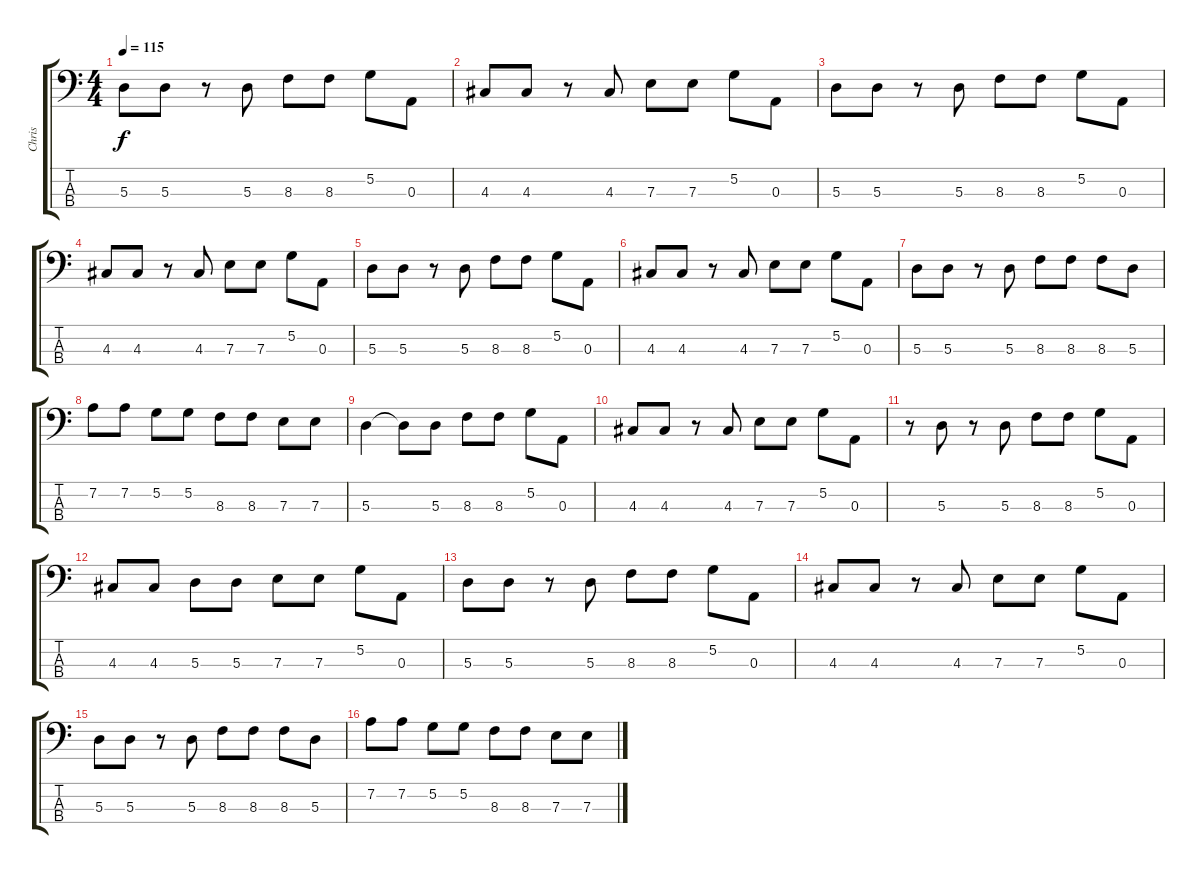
\track ("Chris" "Chris") {instrument electricbassfinger}
\staff {score tabs}
\tuning (G2 D2 A1 E1) {hide}
\ts (4 4)
\tempo 115
\clef f4
\ks c
5.3.8{dy f} 5.3.8 r.8 5.3.8 8.3.8 8.3.8 5.2.8 0.3.8 |
4.3.8 4.3.8 r.8 4.3.8 7.3.8 7.3.8 5.2.8 0.3.8 |
5.3.8 5.3.8 r.8 5.3.8 8.3.8 8.3.8 5.2.8 0.3.8 |
4.3.8 4.3.8 r.8 4.3.8 7.3.8 7.3.8 5.2.8 0.3.8 |
5.3.8 5.3.8 r.8 5.3.8 8.3.8 8.3.8 5.2.8 0.3.8 |
4.3.8 4.3.8 r.8 4.3.8 7.3.8 7.3.8 5.2.8 0.3.8 |
5.3.8 5.3.8 r.8 5.3.8 8.3.8 8.3.8 8.3.8 5.3.8 |
7.2.8 7.2.8 5.2.8 5.2.8 8.3.8 8.3.8 7.3.8 7.3.8 |
5.3.4 5.3{t}.8 5.3.8 8.3.8 8.3.8 5.2.8 0.3.8 |
4.3.8 4.3.8 r.8 4.3.8 7.3.8 7.3.8 5.2.8 0.3.8 |
r.8 5.3.8 r.8 5.3.8 8.3.8 8.3.8 5.2.8 0.3.8 |
4.3.8 4.3.8 5.3.8 5.3.8 7.3.8 7.3.8 5.2.8 0.3.8 |
5.3.8 5.3.8 r.8 5.3.8 8.3.8 8.3.8 5.2.8 0.3.8 |
4.3.8 4.3.8 r.8 4.3.8 7.3.8 7.3.8 5.2.8 0.3.8 |
5.3.8 5.3.8 r.8 5.3.8 8.3.8 8.3.8 8.3.8 5.3.8 |
7.2.8 7.2.8 5.2.8 5.2.8 8.3.8 8.3.8 7.3.8 7.3.8
